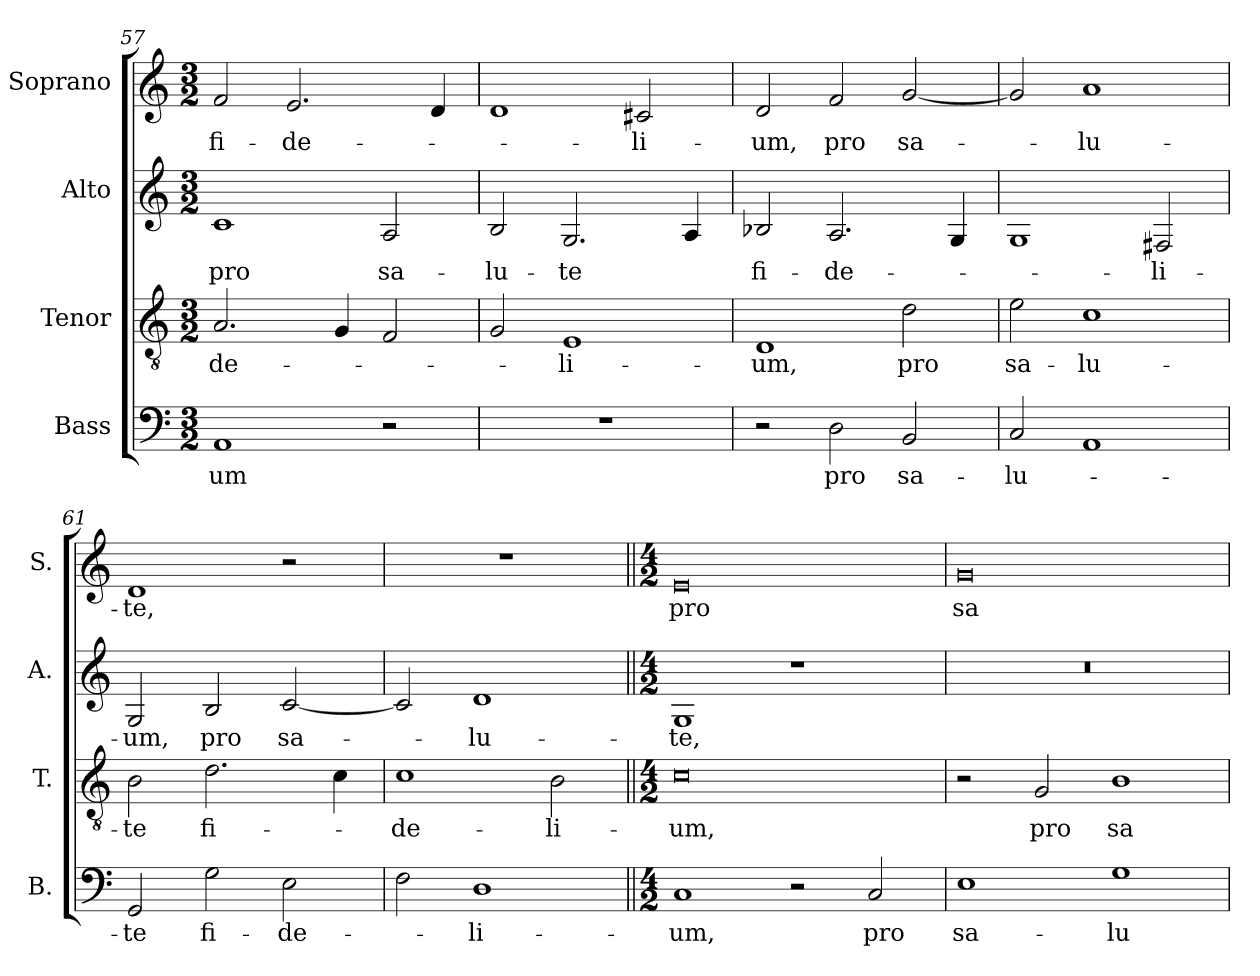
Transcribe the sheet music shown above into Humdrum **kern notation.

**kern	**text	**kern	**text	**kern	**text	**kern	**text
*part4	*part4	*part3	*part3	*part2	*part2	*part1	*part1
*staff4	*staff4	*staff3	*staff3	*staff2	*staff2	*staff1	*staff1
*I"Bass	*	*I"Tenor	*	*I"Alto	*	*I"Soprano	*
*I'B.	*	*I'T.	*	*I'A.	*	*I'S.	*
!!LO:LB:g=z
*clefF4	*	*clefGv2	*	*clefG2	*	*clefG2	*
*	*	*ITrd7c12	*	*	*	*	*
*k[]	*	*k[]	*	*k[]	*	*k[]	*
*C:	*	*C:	*	*C:	*	*C:	*
*M3/2	*	*M3/2	*	*M3/2	*	*M3/2	*
=57	=57	=57	=57	=57	=57	=57	=57
!	!LO:LY:b:color=#000000	!	!	!	!	!	!
!	!	!	!LO:LY:b:color=#000000	!	!	!	!
!	!	!	!	!	!LO:LY:b:color=#000000	!	!
!	!	!	!	!	!	!	!LO:LY:b:color=#000000
1AAi	-um	2.AAi/	-de-	1ci	pro	2fi/	fi-
!	!	!	!	!	!	!	!LO:LY:b:color=#000000
.	.	.	.	.	.	2.ei/	-de-
.	.	4GGi/	.	.	.	.	.
!	!	!	!	!	!LO:LY:b:color=#000000	!	!
2r	.	2FFi/	.	2Ai/	sa-	.	.
.	.	.	.	.	.	4di/	.
=58	=58	=58	=58	=58	=58	=58	=58
!LO:N:vis=1	!	!	!	!	!	!	!
!	!	!	!	!	!LO:LY:b:color=#000000	!	!
1.r	.	2GGi/	.	2Bi/	-lu-	1di	.
!	!	!	!LO:LY:b:color=#000000	!	!	!	!
!	!	!	!	!	!LO:LY:b:color=#000000	!	!
.	.	1EEi	-li-	2.Gi/	-te	.	.
!	!	!	!	!	!	!	!LO:LY:b:color=#000000
.	.	.	.	.	.	2c#Xi/	-li-
.	.	.	.	4Ai/	.	.	.
=59	=59	=59	=59	=59	=59	=59	=59
!	!	!	!LO:LY:b:color=#000000	!	!	!	!
!	!	!	!	!	!LO:LY:b:color=#000000	!	!
!	!	!	!	!	!	!	!LO:LY:b:color=#000000
2r	.	1DDi	-um,	2B-Xi/	fi-	2di/	-um,
!	!LO:LY:b:color=#000000	!	!	!	!	!	!
!	!	!	!	!	!LO:LY:b:color=#000000	!	!
!	!	!	!	!	!	!	!LO:LY:b:color=#000000
2Di\	pro	.	.	2.Ai/	-de-	2fi/	pro
!	!LO:LY:b:color=#000000	!	!	!	!	!	!
!	!	!	!LO:LY:b:color=#000000	!	!	!	!
!	!	!	!	!	!	!	!LO:LY:b:color=#000000
2BBi/	sa-	2Di\	pro	.	.	[2gi/	sa-
.	.	.	.	4Gi/	.	.	.
=60	=60	=60	=60	=60	=60	=60	=60
!	!LO:LY:b:color=#000000	!	!	!	!	!	!
!	!	!	!LO:LY:b:color=#000000	!	!	!	!
2Ci/	-lu-	2Ei\	sa-	1Gi	.	2gi/]	.
!	!	!	!LO:LY:b:color=#000000	!	!	!	!
!	!	!	!	!	!	!	!LO:LY:b:color=#000000
1AAi	.	1Ci	-lu-	.	.	1ai	-lu-
!	!	!	!	!	!LO:LY:b:color=#000000	!	!
.	.	.	.	2F#Xi/	-li-	.	.
=61	=61	=61	=61	=61	=61	=61	=61
!	!LO:LY:b:color=#000000	!	!	!	!	!	!
!	!	!	!LO:LY:b:color=#000000	!	!	!	!
!	!	!	!	!	!LO:LY:b:color=#000000	!	!
!	!	!	!	!	!	!	!LO:LY:b:color=#000000
2GGi/	-te	2BBi\	-te	2Gi/	-um,	1di	-te,
!	!LO:LY:b:color=#000000	!	!	!	!	!	!
!	!	!	!LO:LY:b:color=#000000	!	!	!	!
!	!	!	!	!	!LO:LY:b:color=#000000	!	!
2Gi\	fi-	2.Di\	fi-	2Bi/	pro	.	.
!	!LO:LY:b:color=#000000	!	!	!	!	!	!
!	!	!	!	!	!LO:LY:b:color=#000000	!	!
2Ei\	-de-	.	.	[2ci/	sa-	2r	.
.	.	4Ci\	.	.	.	.	.
=62	=62	=62	=62	=62	=62	=62	=62
!	!	!	!LO:LY:b:color=#000000	!	!	!LO:N:vis=1	!
2Fi\	.	1Ci	-de-	2ci/]	.	1.r	.
!	!LO:LY:b:color=#000000	!	!	!	!	!	!
!	!	!	!	!	!LO:LY:b:color=#000000	!	!
1Di	-li-	.	.	1di	-lu-	.	.
!	!	!	!LO:LY:b:color=#000000	!	!	!	!
.	.	2BBi\	-li-	.	.	.	.
=63||	=63||	=63||	=63||	=63||	=63||	=63||	=63||
*M4/2	*	*M4/2	*	*M4/2	*	*M4/2	*
!	!LO:LY:b:color=#000000	!	!	!	!	!	!
!	!	!	!LO:LY:b:color=#000000	!	!	!	!
!	!	!	!	!	!LO:LY:b:color=#000000	!	!
!	!	!	!	!	!	!	!LO:LY:b:color=#000000
1Ci	-um,	0Ci	-um,	1Gi	-te,	0ei	pro
2r	.	.	.	1r	.	.	.
!	!LO:LY:b:color=#000000	!	!	!	!	!	!
2Ci/	pro	.	.	.	.	.	.
=64	=64	=64	=64	=64	=64	=64	=64
!	!LO:LY:b:color=#000000	!	!	!LO:N:vis=1	!	!	!
!	!	!	!	!	!	!	!LO:LY:b:color=#000000
1Ei	sa-	2r	.	0r	.	0gi	sa-
!	!	!	!LO:LY:b:color=#000000	!	!	!	!
.	.	2GGi/	pro	.	.	.	.
!	!LO:LY:b:color=#000000	!	!	!	!	!	!
!	!	!	!LO:LY:b:color=#000000	!	!	!	!
1Gi	-lu-	1BBi	sa-	.	.	.	.
=	=	=	=	=	=	=	=
*-	*-	*-	*-	*-	*-	*-	*-
